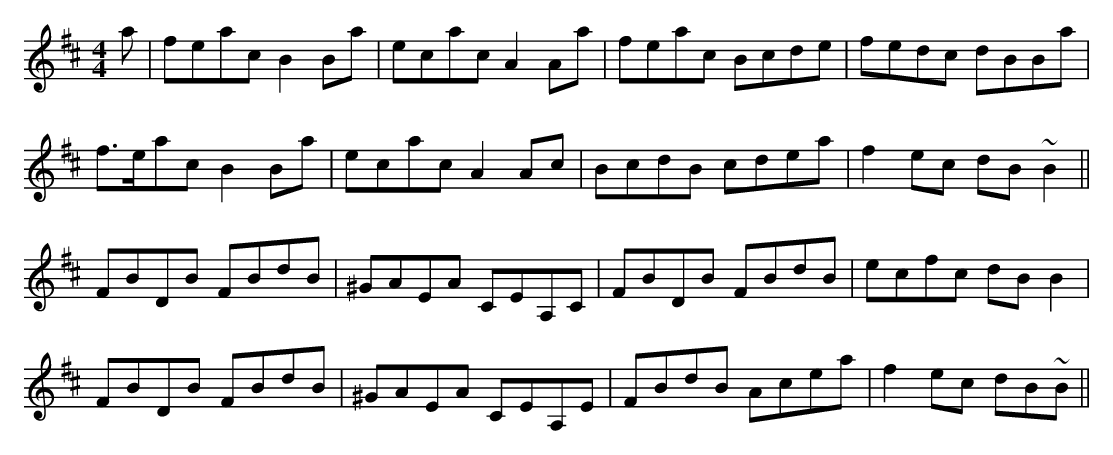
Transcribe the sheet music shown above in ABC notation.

X:1
M:4/4
K:Bmin
a|feac B2Ba|ecac A2Aa|feac Bcde|fedc dBBa|
f>eac B2Ba|ecac A2Ac|BcdB cdea|f2ec dB~B2||
FBDB FBdB|^GAEA CEA,C|FBDB FBdB|ecfc dBB2|
FBDB FBdB|^GAEA CEA,E|FBdB Acea|f2ec dB~B||
